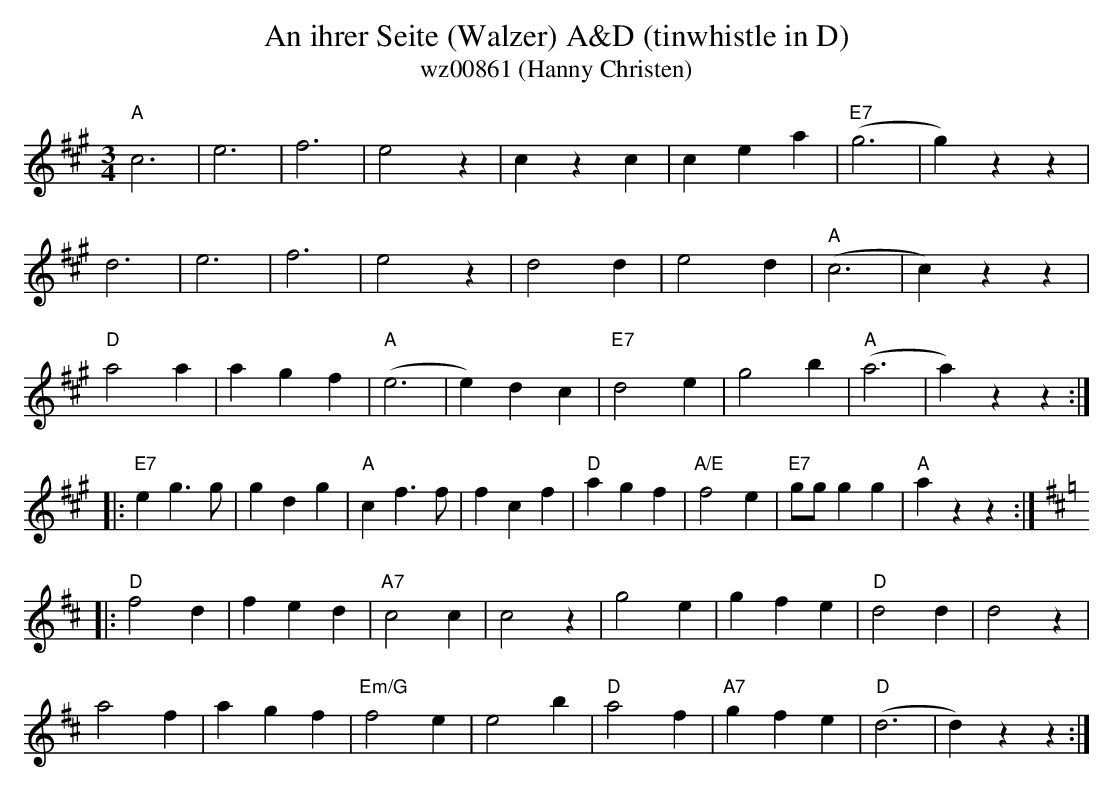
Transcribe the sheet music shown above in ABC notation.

X:1
T:An ihrer Seite (Walzer) A&D (tinwhistle in D)
T:wz00861 (Hanny Christen)
M:3/4
L:1/4
K:A %%MIDI gchordon
"A"c3 | e3 | f3 | e2z | czc | cea | "E7"(g3 | g)zz |
d3 | e3 | f3 | e2z | d2d | e2d | "A"(c3 | c)zz |
"D"a2a | agf | "A"(e3 | e)dc | "E7"d2e | g2b | "A"(a3 | a)zz ::
"E7"eg>g | gdg | "A"cf>f | fcf | "D"agf | "A/E"f2e | "E7"g/2g/2gg | "A"azz :: [K:Dmaj]
"D"f2d | fed | "A7"c2c | c2z | g2e | gfe | "D"d2d | d2z |
a2f | agf | "Em/G"f2e | e2b | "D"a2f | "A7"gfe | "D"(d3 | d)zz :|
